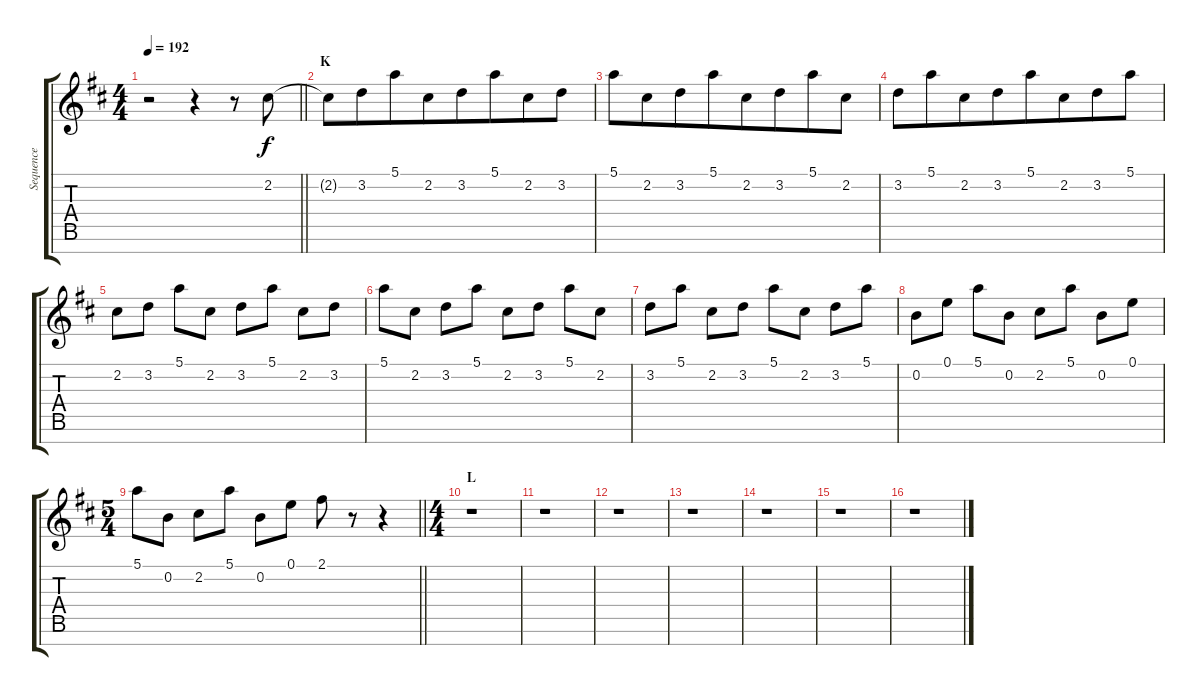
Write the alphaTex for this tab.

\track ("Sequence" "Sequence") {instrument pad1newage}
\staff {score tabs}
\tuning (E5 B4 G4 D4 A3 E3 B2) {hide}
\ts (4 4)
\tempo 192
\clef g2
\barLineRight lightlight
\ks d
r.2{dy f} r.4 r.8 2.2.8 |
\section ("" "K")
2.2{t}.8{beam merge} 3.2.8{beam merge} 5.1.8{beam merge} 2.2.8{beam merge} 3.2.8{beam merge} 5.1.8{beam merge} 2.2.8{beam merge} 3.2.8 |
5.1.8{beam merge} 2.2.8{beam merge} 3.2.8{beam merge} 5.1.8{beam merge} 2.2.8{beam merge} 3.2.8{beam merge} 5.1.8{beam merge} 2.2.8 |
3.2.8{beam merge} 5.1.8{beam merge} 2.2.8{beam merge} 3.2.8{beam merge} 5.1.8{beam merge} 2.2.8{beam merge} 3.2.8{beam merge} 5.1.8 |
2.2.8 3.2.8 5.1.8 2.2.8 3.2.8 5.1.8 2.2.8 3.2.8 |
5.1.8 2.2.8 3.2.8 5.1.8 2.2.8 3.2.8 5.1.8 2.2.8 |
3.2.8 5.1.8 2.2.8 3.2.8 5.1.8 2.2.8 3.2.8 5.1.8 |
0.2.8 0.1.8 5.1.8 0.2.8 2.2.8 5.1.8 0.2.8 0.1.8 |
\ts (5 4)
\barLineRight lightlight
5.1.8 0.2.8 2.2.8 5.1.8 0.2.8 0.1.8 2.1.8 r.8 r.4 |
\ts (4 4)
\section ("" "L")
r.1 |
r.1 |
r.1 |
r.1 |
r.1 |
r.1 |
r.1
